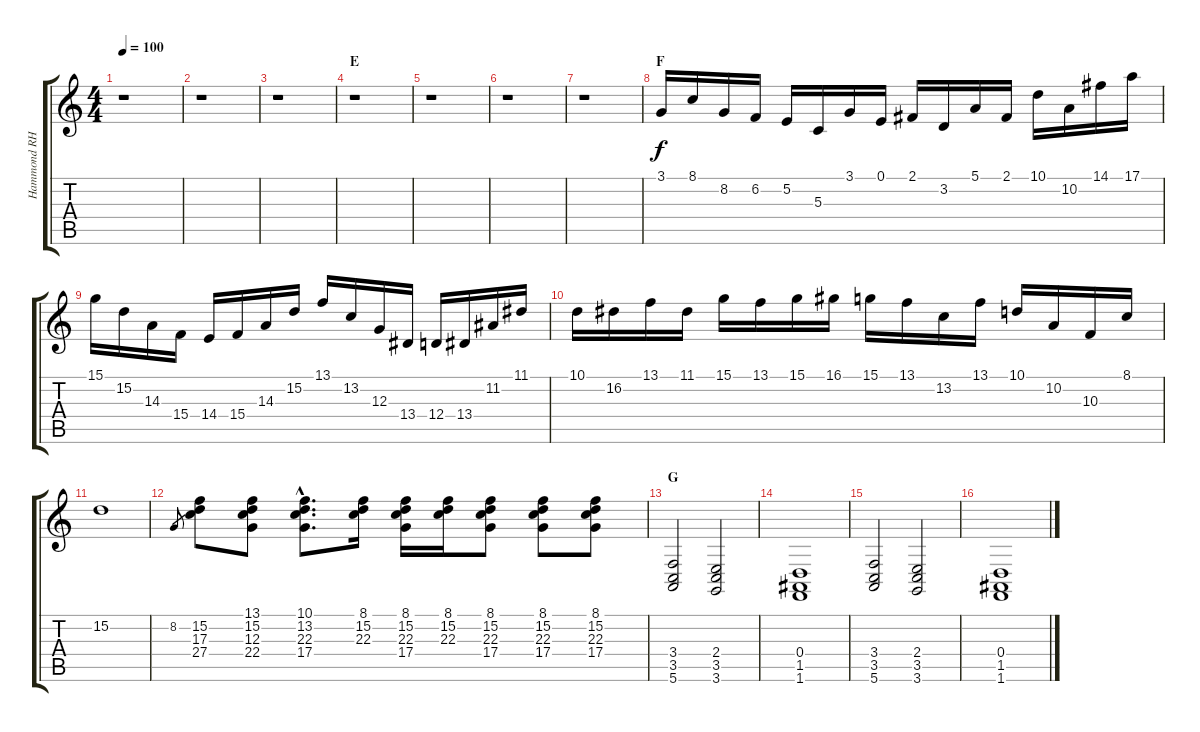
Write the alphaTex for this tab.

\track ("Hammond RH" "Hammond RH") {instrument drawbarorgan}
\staff {score tabs}
\tuning (E4 B3 G3 D3 A2 E2) {hide}
\ts (4 4)
\tempo 100
\clef g2
\ks c
r.1{dy f} |
r.1 |
r.1 |
\section ("" "E")
r.1 |
r.1 |
r.1 |
r.1 |
\section ("" "F")
3.1.16 8.1.16 8.2.16 6.2.16 5.2.16 5.3.16 3.1.16 0.1.16 2.1.16 3.2.16 5.1.16 2.1.16 10.1.16 10.2.16 14.1.16 17.1.16 |
15.1.16 15.2.16 14.3.16 15.4.16 14.4.16 15.4.16 14.3.16 15.2.16 13.1.16 13.2.16 12.3.16 13.4.16 12.4.16 13.4.16 11.2.16 11.1.16 |
10.1.16 16.2.16 13.1.16 11.1.16 15.1.16 13.1.16 15.1.16 16.1.16 15.1.16 13.1.16 13.2.16 13.1.16 10.1.16 10.2.16 10.3.16 8.1.16 |
15.2.1 |
8.2.8{gr} (15.2 17.3 27.4).8 (13.1 15.2 12.3 22.4).8 (10.1{hac} 13.2{hac} 22.3{hac} 17.4{hac}).8{d} (8.1 15.2 22.3).16 (8.1 15.2 22.3 17.4).16 (8.1 15.2 22.3).16 (8.1 15.2 22.3 17.4).8 (8.1 15.2 22.3 17.4).8 (8.1 15.2 22.3 17.4).8 |
\section ("" "G")
(3.4 3.5 5.6).2 (2.4 3.5 3.6).2 |
(0.4 1.5 1.6).1 |
(3.4 3.5 5.6).2 (2.4 3.5 3.6).2 |
(0.4 1.5 1.6).1
